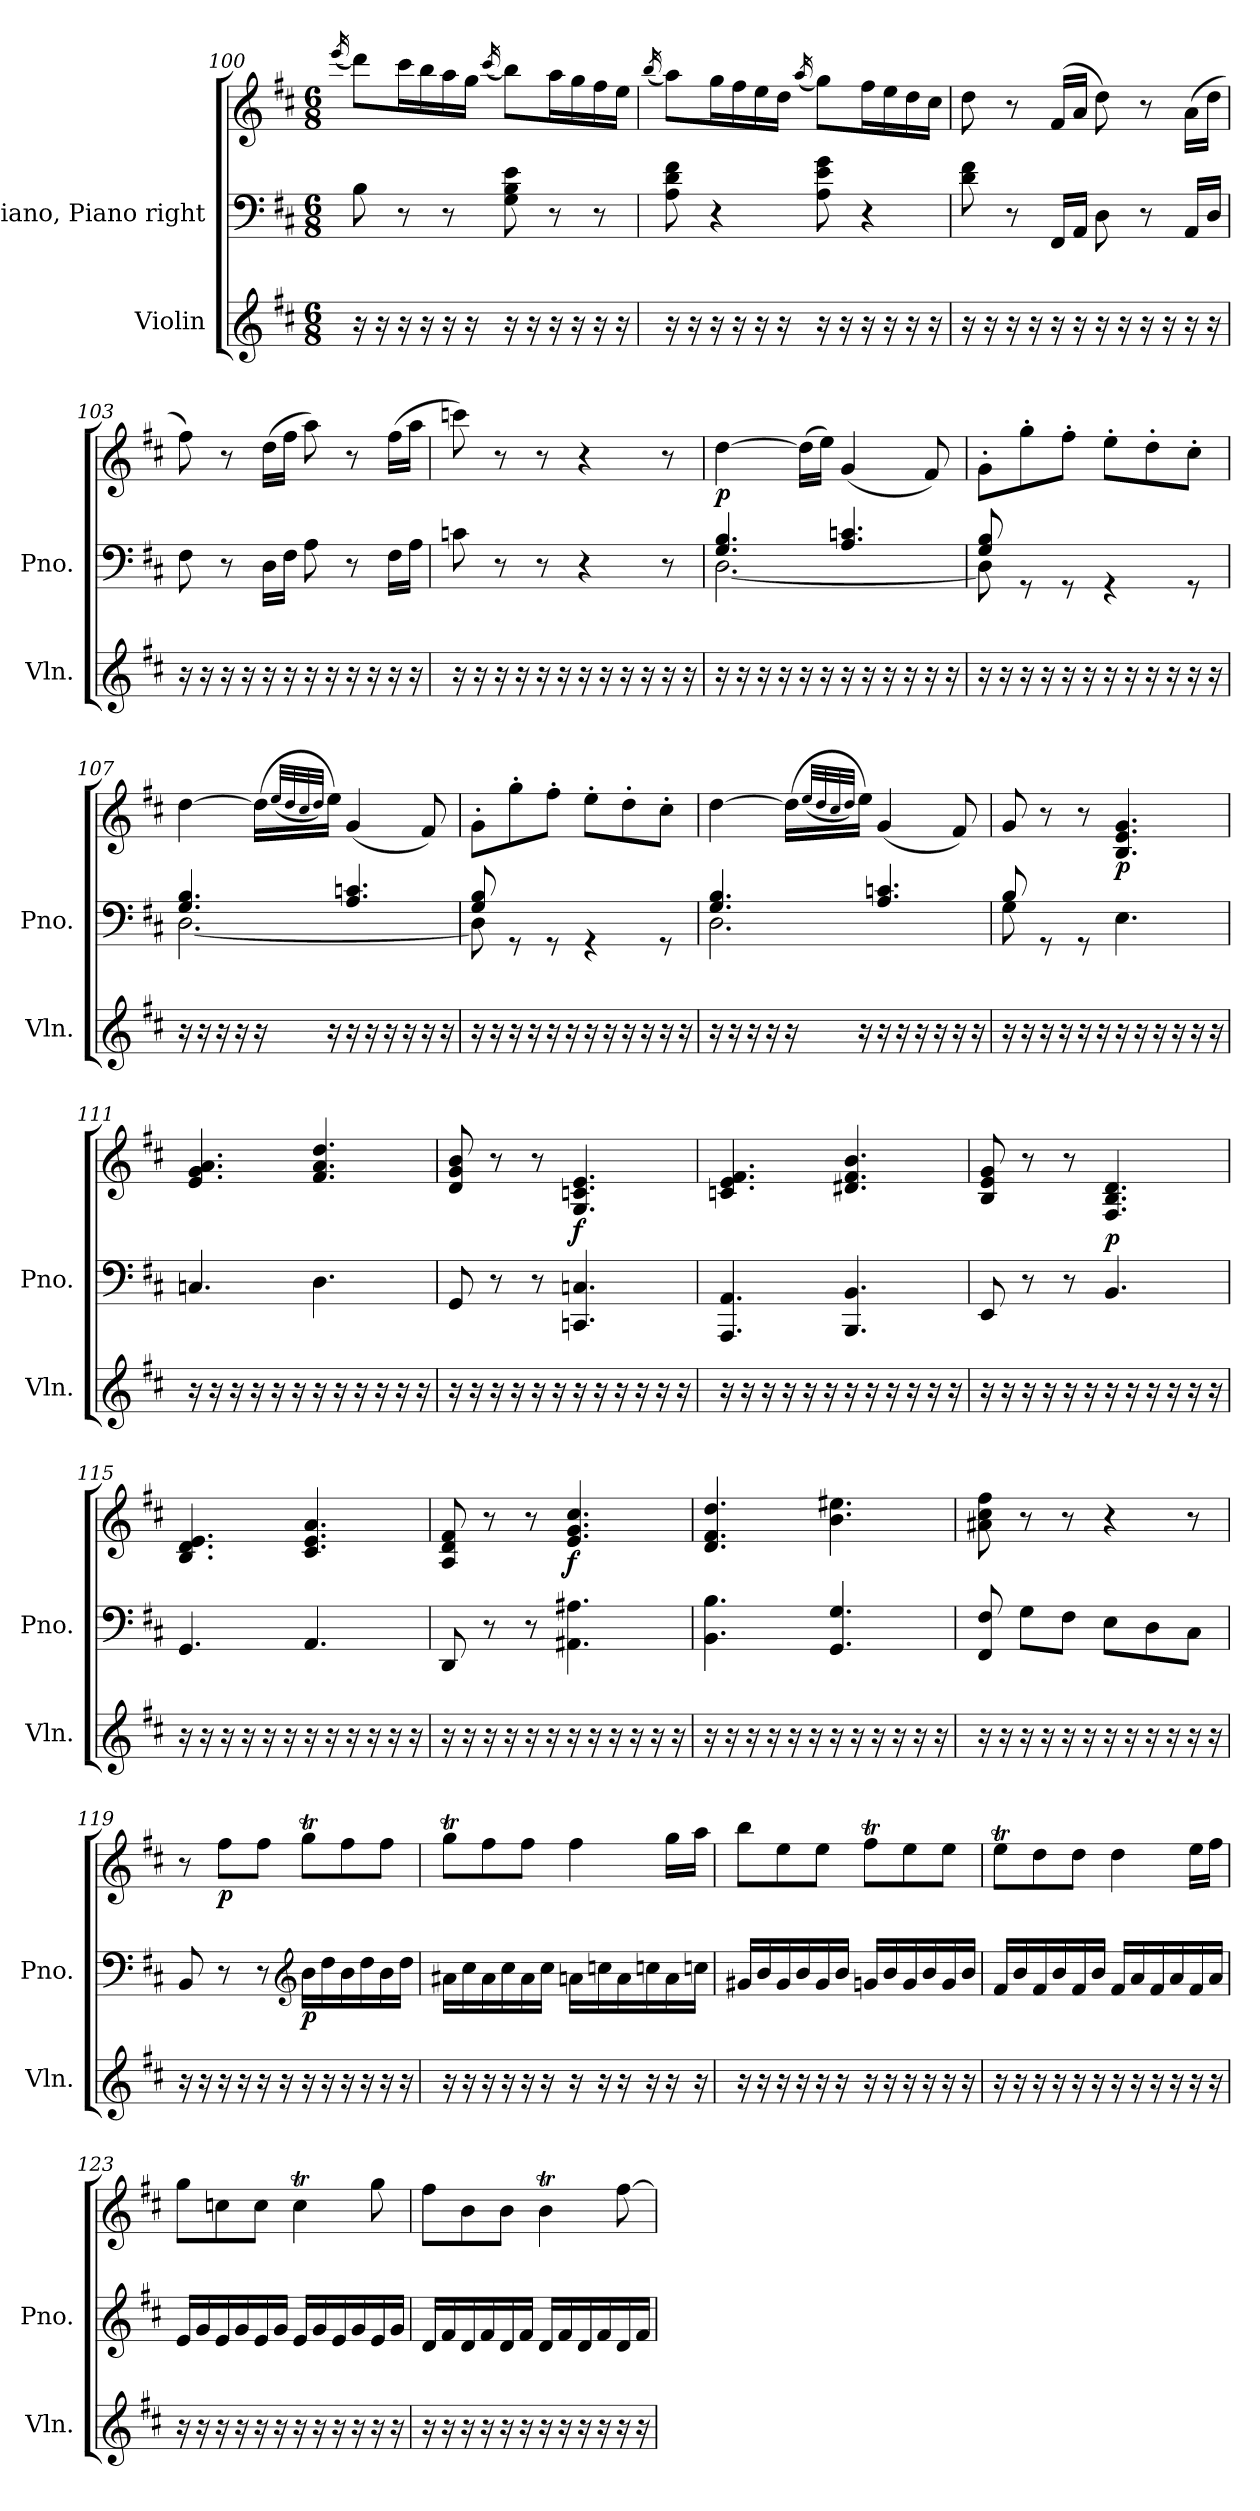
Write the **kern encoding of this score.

**kern	**kern	**kern	**dynam
*part2	*part1	*part1	*part1
*staff3	*staff2	*staff1	*staff1/2
*I"Violin	*I"Piano, Piano right	*	*
*I'Vln.	*I'Pno.	*	*
!!LO:LB:g=z
*clefG2	*clefF4	*clefG2	*
*k[f#c#]	*k[f#c#]	*k[f#c#]	*
*M6/8	*M6/8	*M6/8	*
=100	=100	=100	=100
.	.	(<16qeee/	.
16r	8B\	8ddd\L)	.
16r	.	.	.
16r	8r	16ccc#\L	.
16r	.	16bb\	.
16r	8r	16aa\	.
16r	.	16gg\JJ	.
.	.	(<16qccc#/	.
16r	8G\ 8B\ 8e\	8bb\L)	.
16r	.	.	.
16r	8r	16aa\L	.
16r	.	16gg\	.
16r	8r	16ff#\	.
16r	.	16ee\JJ	.
=101	=101	=101	=101
.	.	(<16qbb/	.
16r	8A\ 8d\ 8f#\	8aa\L)	.
16r	.	.	.
16r	4r	16gg\L	.
16r	.	16ff#\	.
16r	.	16ee\	.
16r	.	16dd\JJ	.
.	.	(<16qaa/	.
16r	8A\ 8e\ 8g\	8gg\L)	.
16r	.	.	.
16r	4r	16ff#\L	.
16r	.	16ee\	.
16r	.	16dd\	.
16r	.	16cc#\JJ	.
=102	=102	=102	=102
16r	8d\ 8f#\	8dd\	.
16r	.	.	.
16r	8r	8r	.
16r	.	.	.
16r	16FF#/LL	(>16f#/LL	.
16r	16AA/JJ	16a/JJ	.
16r	8D\	8dd\)	.
16r	.	.	.
16r	8r	8r	.
16r	.	.	.
16r	16AA/LL	(>16a\LL	.
16r	16D/JJ	16dd\JJ	.
!!LO:LB:g=z
=103	=103	=103	=103
16r	8F#\	8ff#\)	.
16r	.	.	.
16r	8r	8r	.
16r	.	.	.
16r	16D\LL	(>16dd\LL	.
16r	16F#\JJ	16ff#\JJ	.
16r	8A\	8aa\)	.
16r	.	.	.
16r	8r	8r	.
16r	.	.	.
16r	16F#\LL	(>16ff#\LL	.
16r	16A\JJ	16aa\JJ	.
=104	=104	=104	=104
16r	8cn\	8cccn\)	.
16r	.	.	.
16r	8r	8r	.
16r	.	.	.
16r	8r	8r	.
16r	.	.	.
16r	4r	4r	.
16r	.	.	.
16r	.	.	.
16r	.	.	.
16r	8r	8r	.
16r	.	.	.
=105	=105	=105	=105
*	*^	*	*
!	!	!	!	!LO:DY:b
16r	4.G/ 4.B/	[2.D\	[4dd\	p
16r	.	.	.	.
16r	.	.	.	.
16r	.	.	.	.
16r	.	.	(>16dd\LL]	.
16r	.	.	16ee\JJ)	.
16r	4.A/ 4.cn/	.	(<4g/	.
16r	.	.	.	.
16r	.	.	.	.
16r	.	.	.	.
16r	.	.	8f#/)	.
16r	.	.	.	.
!!LO:PB:g=z
=106	=106	=106	=106	=106
16r	8G/ 8B/	8D\]	8g'\L	.
16r	.	.	.	.
16r	8rGG	2ryy	8gg'\	.
16r	.	.	.	.
16r	8rGG	.	8ff#'\J	.
16r	.	.	.	.
16r	4rGG	.	8ee'\L	.
16r	.	.	.	.
16r	.	.	8dd'\	.
16r	.	.	.	.
16r	8rGG	8ryy	8cc#'\J	.
16r	.	.	.	.
=107	=107	=107	=107	=107
16r	4.G/ 4.B/	[2.D\	[4dd\	.
16r	.	.	.	.
16r	.	.	.	.
16r	.	.	.	.
16r	.	.	(>16dd\LL]	.
.	.	.	(<32qee/LLL	.
.	.	.	32qdd/	.
.	.	.	32qcc#/	.
.	.	.	32qdd/JJJ)	.
16r	.	.	16ee\JJ)	.
16r	4.A/ 4.cn/	.	(<4g/	.
16r	.	.	.	.
16r	.	.	.	.
16r	.	.	.	.
16r	.	.	8f#/)	.
16r	.	.	.	.
=108	=108	=108	=108	=108
16r	8G/ 8B/	8D\]	8g'\L	.
16r	.	.	.	.
16r	8rGG	2ryy	8gg'\	.
16r	.	.	.	.
16r	8rGG	.	8ff#'\J	.
16r	.	.	.	.
16r	4rGG	.	8ee'\L	.
16r	.	.	.	.
16r	.	.	8dd'\	.
16r	.	.	.	.
16r	8rGG	8ryy	8cc#'\J	.
16r	.	.	.	.
!!LO:LB:g=z
=109	=109	=109	=109	=109
16r	4.G/ 4.B/	2.D\	[4dd\	.
16r	.	.	.	.
16r	.	.	.	.
16r	.	.	.	.
16r	.	.	(>16dd\LL]	.
.	.	.	(<32qee/LLL	.
.	.	.	32qdd/	.
.	.	.	32qcc#/	.
.	.	.	32qdd/JJJ)	.
16r	.	.	16ee\JJ)	.
16r	4.A/ 4.cn/	.	(<4g/	.
16r	.	.	.	.
16r	.	.	.	.
16r	.	.	.	.
16r	.	.	8f#/)	.
16r	.	.	.	.
=110	=110	=110	=110	=110
16r	8B/	8G\	8g/	.
16r	.	.	.	.
16r	8rGG	2ryy	8r	.
16r	.	.	.	.
16r	8rGG	.	8r	.
16r	.	.	.	.
!	!	!	!	!LO:DY:b
16r	4.E\	.	4.B/ 4.e/ 4.g/	p
16r	.	.	.	.
16r	.	.	.	.
16r	.	.	.	.
16r	.	8ryy	.	.
16r	.	.	.	.
*	*v	*v	*	*
=111	=111	=111	=111
16r	4.Cn/	4.e/ 4.g/ 4.a/	.
16r	.	.	.
16r	.	.	.
16r	.	.	.
16r	.	.	.
16r	.	.	.
16r	4.D\	4.f#/ 4.a/ 4.dd/	.
16r	.	.	.
16r	.	.	.
16r	.	.	.
16r	.	.	.
16r	.	.	.
!!LO:LB:g=z
=112	=112	=112	=112
16r	8GG/	8d/ 8g/ 8b/	.
16r	.	.	.
16r	8r	8r	.
16r	.	.	.
16r	8r	8r	.
16r	.	.	.
!	!	!	!LO:DY:a=2
16r	4.CCn/ 4.Cn/	4.G/ 4.cn/ 4.e/	f
16r	.	.	.
16r	.	.	.
16r	.	.	.
16r	.	.	.
16r	.	.	.
=113	=113	=113	=113
16r	4.AAA/ 4.AA/	4.cn/ 4.e/ 4.f#/	.
16r	.	.	.
16r	.	.	.
16r	.	.	.
16r	.	.	.
16r	.	.	.
16r	4.BBB/ 4.BB/	4.d#X/ 4.f#/ 4.b/	.
16r	.	.	.
16r	.	.	.
16r	.	.	.
16r	.	.	.
16r	.	.	.
=114	=114	=114	=114
16r	8EE/	8B/ 8e/ 8g/	.
16r	.	.	.
16r	8r	8r	.
16r	.	.	.
16r	8r	8r	.
16r	.	.	.
!	!	!	!LO:DY:a=2
16r	4.BB/	4.F#/ 4.B/ 4.d/	p
16r	.	.	.
16r	.	.	.
16r	.	.	.
16r	.	.	.
16r	.	.	.
!!LO:PB:g=z
=115	=115	=115	=115
16r	4.GG/	4.B/ 4.d/ 4.e/	.
16r	.	.	.
16r	.	.	.
16r	.	.	.
16r	.	.	.
16r	.	.	.
16r	4.AA/	4.c#/ 4.e/ 4.a/	.
16r	.	.	.
16r	.	.	.
16r	.	.	.
16r	.	.	.
16r	.	.	.
=116	=116	=116	=116
16r	8DD/	8A/ 8d/ 8f#/	.
16r	.	.	.
16r	8r	8r	.
16r	.	.	.
16r	8r	8r	.
16r	.	.	.
!	!	!	!LO:DY:b
16r	4.AA#X\ 4.A#X\	4.e/ 4.g/ 4.cc#/	f
16r	.	.	.
16r	.	.	.
16r	.	.	.
16r	.	.	.
16r	.	.	.
=117	=117	=117	=117
16r	4.BB\ 4.B\	4.d/ 4.f#/ 4.dd/	.
16r	.	.	.
16r	.	.	.
16r	.	.	.
16r	.	.	.
16r	.	.	.
16r	4.GG/ 4.G/	4.b\ 4.ee#X\	.
16r	.	.	.
16r	.	.	.
16r	.	.	.
16r	.	.	.
16r	.	.	.
!!LO:LB:g=z
=118	=118	=118	=118
16r	8FF#/ 8F#/	8a#X\ 8cc#\ 8ff#\	.
16r	.	.	.
16r	8G\L	8r	.
16r	.	.	.
16r	8F#\J	8r	.
16r	.	.	.
16r	8E\L	4r	.
16r	.	.	.
16r	8D\	.	.
16r	.	.	.
16r	8C#\J	8r	.
16r	.	.	.
=119	=119	=119	=119
16r	8BB/	8r	.
16r	.	.	.
!	!	!	!LO:DY:b
16r	8r	8ff#\L	p
16r	.	.	.
16r	8r	8ff#\J	.
16r	.	.	.
*	*clefG2	*	*
!	!	!	!LO:DY:b=2
16r	16b\LL	8ggT\L	p
16r	16dd\	.	.
16r	16b\	8ff#\	.
16r	16dd\	.	.
16r	16b\	8ff#\J	.
16r	16dd\JJ	.	.
=120	=120	=120	=120
16r	16a#X\LL	8ggT\L	.
16r	16cc#\	.	.
16r	16a#\	8ff#\	.
16r	16cc#\	.	.
16r	16a#\	8ff#\J	.
16r	16cc#\JJ	.	.
16r	16an\LL	4ff#\	.
16r	16ccn\	.	.
16r	16a\	.	.
16r	16ccn\	.	.
16r	16a\	16gg\LL	.
16r	16ccn\JJ	16aa\JJ	.
!!LO:LB:g=z
=121	=121	=121	=121
16r	16g#X/LL	8bb\L	.
16r	16b/	.	.
16r	16g#/	8ee\	.
16r	16b/	.	.
16r	16g#/	8ee\J	.
16r	16b/JJ	.	.
16r	16gn/LL	8ff#t\L	.
16r	16b/	.	.
16r	16g/	8ee\	.
16r	16b/	.	.
16r	16g/	8ee\J	.
16r	16b/JJ	.	.
=122	=122	=122	=122
16r	16f#/LL	8eeT\L	.
16r	16b/	.	.
16r	16f#/	8dd\	.
16r	16b/	.	.
16r	16f#/	8dd\J	.
16r	16b/JJ	.	.
16r	16f#/LL	4dd\	.
16r	16a/	.	.
16r	16f#/	.	.
16r	16a/	.	.
16r	16f#/	16ee\LL	.
16r	16a/JJ	16ff#\JJ	.
=123	=123	=123	=123
16r	16e/LL	8gg\L	.
16r	16g/	.	.
16r	16e/	8ccn\	.
16r	16g/	.	.
16r	16e/	8cc\J	.
16r	16g/JJ	.	.
16r	16e/LL	4ccT\	.
16r	16g/	.	.
16r	16e/	.	.
16r	16g/	.	.
16r	16e/	8gg\	.
16r	16g/JJ	.	.
!!LO:PB:g=z
=124	=124	=124	=124
16r	16d/LL	8ff#\L	.
16r	16f#/	.	.
16r	16d/	8b\	.
16r	16f#/	.	.
16r	16d/	8b\J	.
16r	16f#/JJ	.	.
16r	16d/LL	4bT\	.
16r	16f#/	.	.
16r	16d/	.	.
16r	16f#/	.	.
16r	16d/	[8ff#\	.
16r	16f#/JJ	.	.
=	=	=	=
*-	*-	*-	*-
